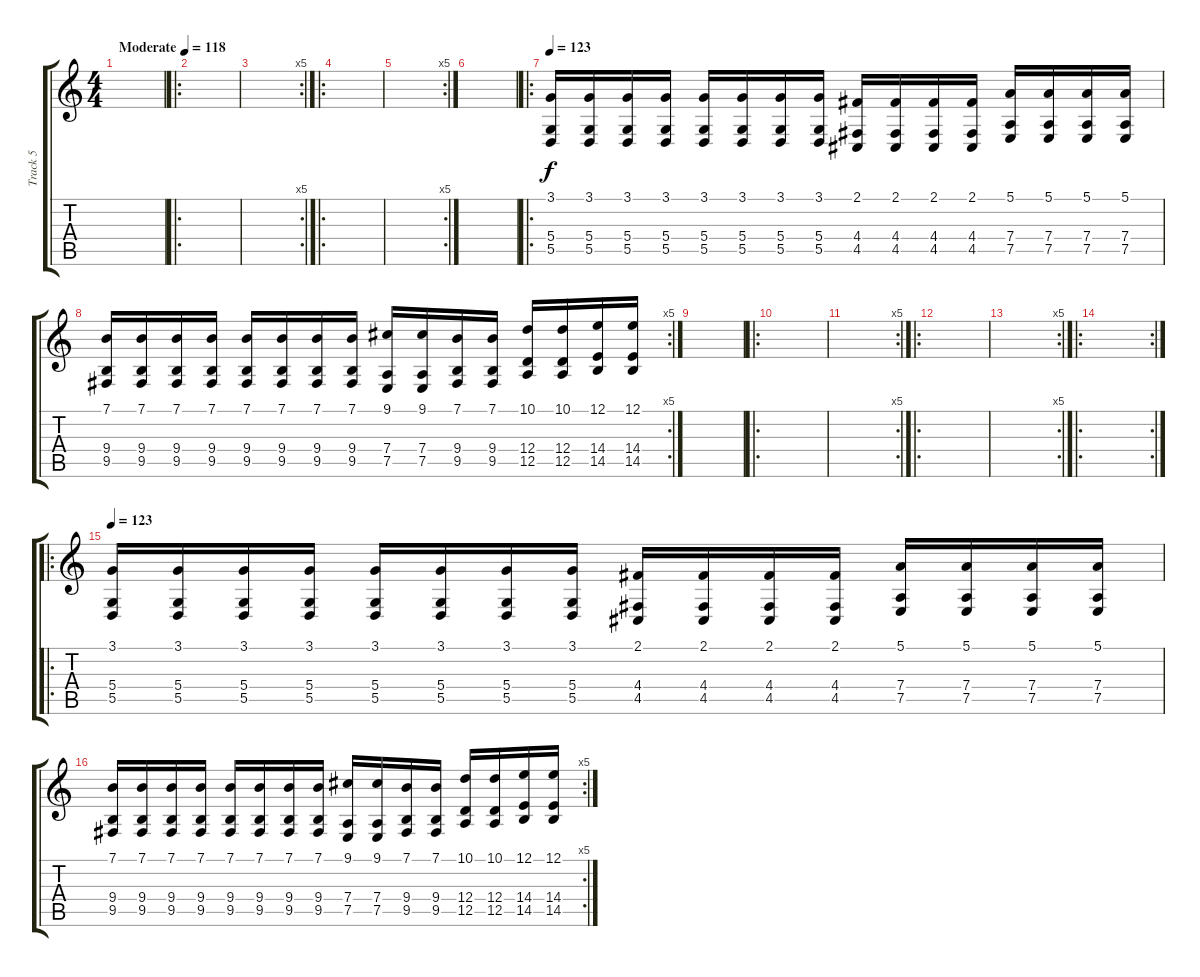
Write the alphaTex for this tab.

\track ("Track 5" "Track 5") {instrument brightacousticpiano}
\staff {score tabs}
\tuning (E4 B3 G3 D3 A2 E2) {hide}
\ts (4 4)
\tempo (118 "Moderate")
\clef g2
\ks c
|
\ro
|
\rc 5
|
\ro
|
\rc 5
|
|
\ro
\tempo 123
(3.1 5.4 5.5).16 (3.1 5.4 5.5).16 (3.1 5.4 5.5).16 (3.1 5.4 5.5).16 (3.1 5.4 5.5).16 (3.1 5.4 5.5).16 (3.1 5.4 5.5).16 (3.1 5.4 5.5).16 (2.1 4.4 4.5).16 (2.1 4.4 4.5).16 (2.1 4.4 4.5).16 (2.1 4.4 4.5).16 (5.1 7.4 7.5).16 (5.1 7.4 7.5).16 (5.1 7.4 7.5).16 (5.1 7.4 7.5).16 |
\rc 5
(7.1 9.4 9.5).16 (7.1 9.4 9.5).16 (7.1 9.4 9.5).16 (7.1 9.4 9.5).16 (7.1 9.4 9.5).16 (7.1 9.4 9.5).16 (7.1 9.4 9.5).16 (7.1 9.4 9.5).16 (9.1 7.4 7.5).16 (9.1 7.4 7.5).16 (7.1 9.4 9.5).16 (7.1 9.4 9.5).16 (10.1 12.4 12.5).16 (10.1 12.4 12.5).16 (12.1 14.4 14.5).16 (12.1 14.4 14.5).16 |
|
\ro
|
\rc 5
|
\ro
|
\rc 5
|
\ro
\rc 2
|
\ro
\tempo 123
(3.1 5.4 5.5).16 (3.1 5.4 5.5).16 (3.1 5.4 5.5).16 (3.1 5.4 5.5).16 (3.1 5.4 5.5).16 (3.1 5.4 5.5).16 (3.1 5.4 5.5).16 (3.1 5.4 5.5).16 (2.1 4.4 4.5).16 (2.1 4.4 4.5).16 (2.1 4.4 4.5).16 (2.1 4.4 4.5).16 (5.1 7.4 7.5).16 (5.1 7.4 7.5).16 (5.1 7.4 7.5).16 (5.1 7.4 7.5).16 |
\rc 5
(7.1 9.4 9.5).16 (7.1 9.4 9.5).16 (7.1 9.4 9.5).16 (7.1 9.4 9.5).16 (7.1 9.4 9.5).16 (7.1 9.4 9.5).16 (7.1 9.4 9.5).16 (7.1 9.4 9.5).16 (9.1 7.4 7.5).16 (9.1 7.4 7.5).16 (7.1 9.4 9.5).16 (7.1 9.4 9.5).16 (10.1 12.4 12.5).16 (10.1 12.4 12.5).16 (12.1 14.4 14.5).16 (12.1 14.4 14.5).16
